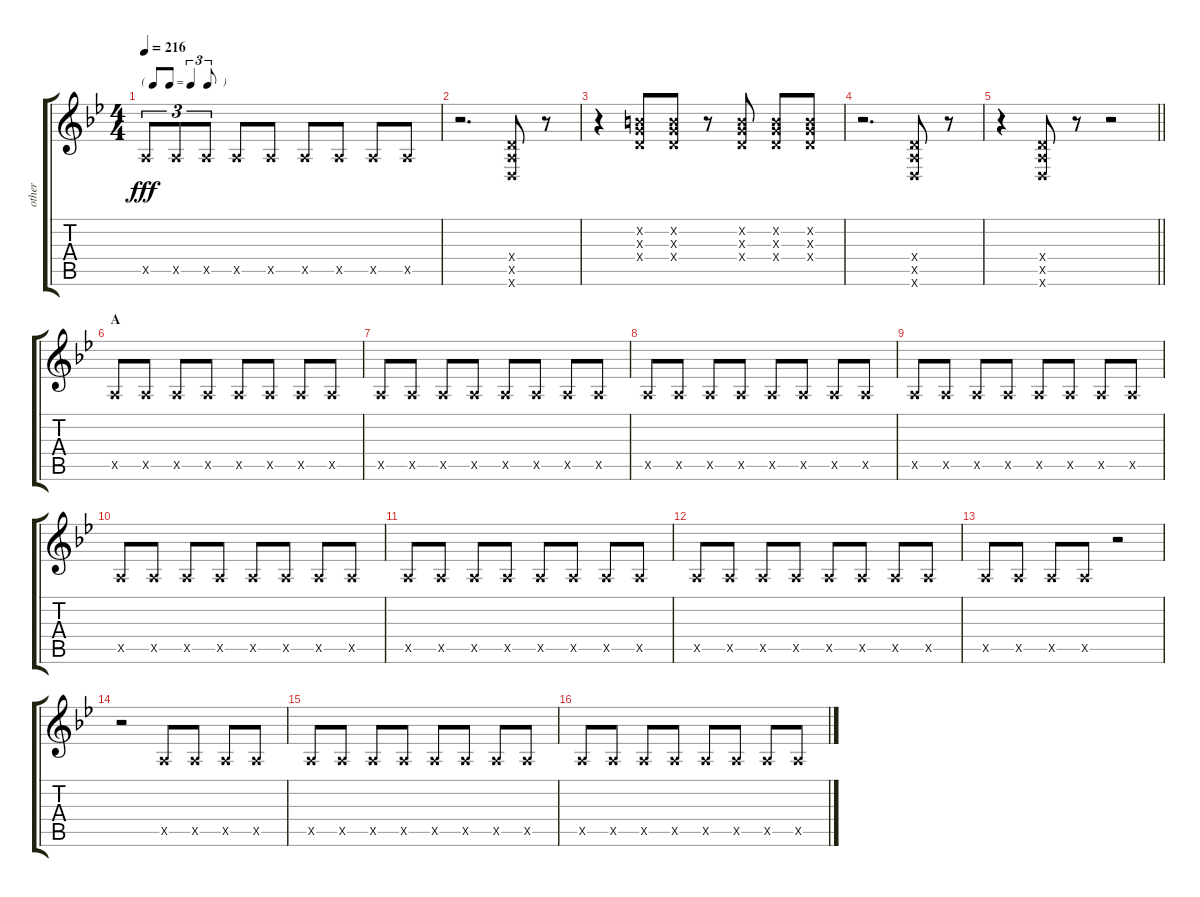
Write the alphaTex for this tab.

\track ("other" "other") {instrument electricguitarmuted}
\staff {score tabs}
\tuning (E4 B3 G3 D3 A2 D2) {hide}
\ts (4 4)
\tf triplet8th
\tempo 216
\clef g2
\ks bb
0.5{x}.8{tu (3 2) dy fff} 0.5{x}.8{tu (3 2)} 0.5{x}.8{tu (3 2)} 0.5{x}.8 0.5{x}.8 0.5{x}.8 0.5{x}.8 0.5{x}.8 0.5{x}.8 |
r.2{d} (0.4{x} 0.5{x} 0.6{x}).8 r.8 |
r.4 (0.2{x} 0.3{x} 0.4{x}).8 (0.2{x} 0.3{x} 0.4{x}).8 r.8 (0.2{x} 0.3{x} 0.4{x}).8 (0.2{x} 0.3{x} 0.4{x}).8 (0.2{x} 0.3{x} 0.4{x}).8 |
r.2{d} (0.4{x} 0.5{x} 0.6{x}).8 r.8 |
\barLineRight lightlight
r.4 (0.4{x} 0.5{x} 0.6{x}).8 r.8 r.2 |
\section ("" "A")
0.5{x}.8 0.5{x}.8 0.5{x}.8 0.5{x}.8 0.5{x}.8 0.5{x}.8 0.5{x}.8 0.5{x}.8 |
0.5{x}.8 0.5{x}.8 0.5{x}.8 0.5{x}.8 0.5{x}.8 0.5{x}.8 0.5{x}.8 0.5{x}.8 |
0.5{x}.8 0.5{x}.8 0.5{x}.8 0.5{x}.8 0.5{x}.8 0.5{x}.8 0.5{x}.8 0.5{x}.8 |
0.5{x}.8 0.5{x}.8 0.5{x}.8 0.5{x}.8 0.5{x}.8 0.5{x}.8 0.5{x}.8 0.5{x}.8 |
0.5{x}.8 0.5{x}.8 0.5{x}.8 0.5{x}.8 0.5{x}.8 0.5{x}.8 0.5{x}.8 0.5{x}.8 |
0.5{x}.8 0.5{x}.8 0.5{x}.8 0.5{x}.8 0.5{x}.8 0.5{x}.8 0.5{x}.8 0.5{x}.8 |
0.5{x}.8 0.5{x}.8 0.5{x}.8 0.5{x}.8 0.5{x}.8 0.5{x}.8 0.5{x}.8 0.5{x}.8 |
0.5{x}.8 0.5{x}.8 0.5{x}.8 0.5{x}.8 r.2 |
r.2 0.5{x}.8 0.5{x}.8 0.5{x}.8 0.5{x}.8 |
0.5{x}.8 0.5{x}.8 0.5{x}.8 0.5{x}.8 0.5{x}.8 0.5{x}.8 0.5{x}.8 0.5{x}.8 |
0.5{x}.8 0.5{x}.8 0.5{x}.8 0.5{x}.8 0.5{x}.8 0.5{x}.8 0.5{x}.8 0.5{x}.8
